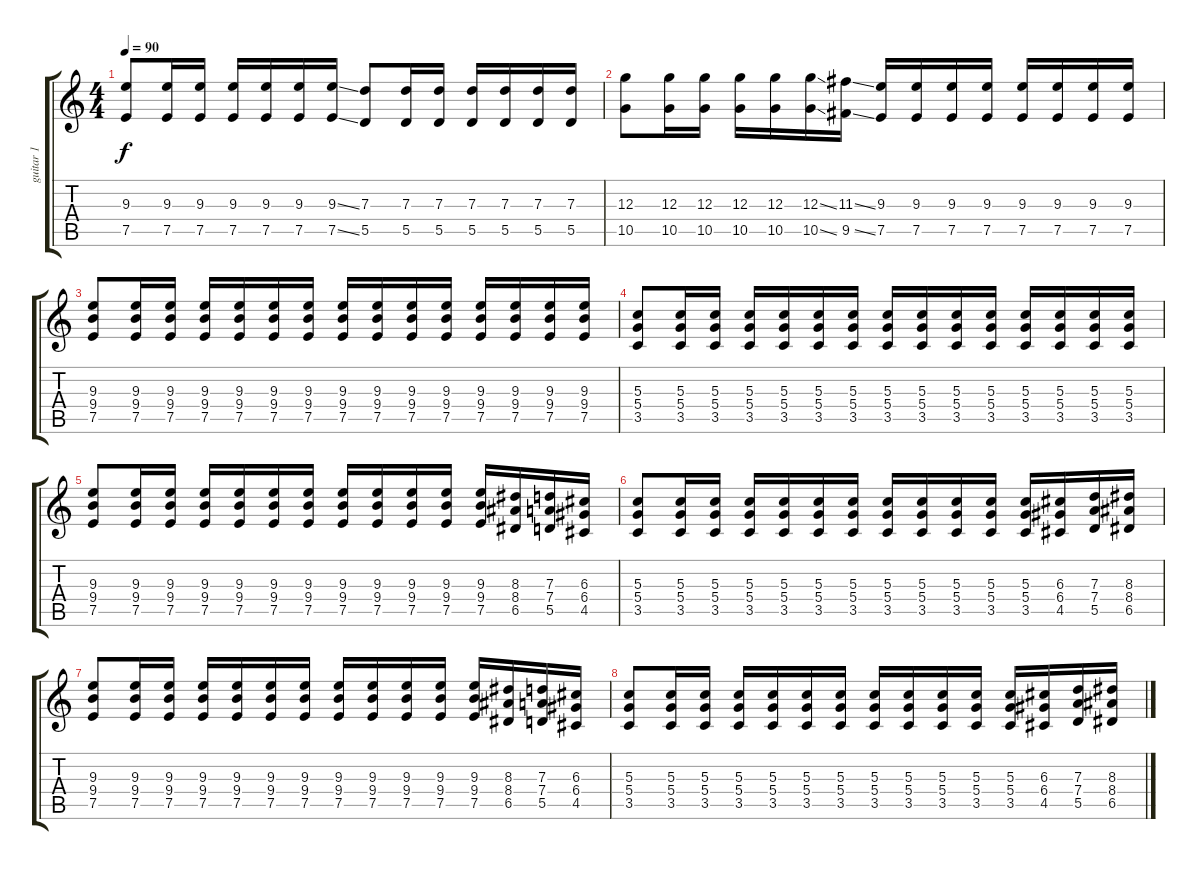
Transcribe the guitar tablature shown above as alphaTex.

\track ("guitar 1" "guitar 1") {instrument overdrivenguitar}
\staff {score tabs}
\tuning (E4 B3 G3 D3 A2 E2) {hide}
\ts (4 4)
\tempo 90
\clef g2
\ks c
(9.3 7.5).8{dy f} (9.3 7.5).16 (9.3 7.5).16 (9.3 7.5).16 (9.3 7.5).16 (9.3 7.5).16 (9.3{ss} 7.5{ss}).16 (7.3 5.5).8 (7.3 5.5).16 (7.3 5.5).16 (7.3 5.5).16 (7.3 5.5).16 (7.3 5.5).16 (7.3 5.5).16 |
(12.3 10.5).8 (12.3 10.5).16 (12.3 10.5).16 (12.3 10.5).16 (12.3 10.5).16 (12.3{ss} 10.5{ss}).16 (11.3{ss} 9.5{ss}).16 (9.3 7.5).16 (9.3 7.5).16 (9.3 7.5).16 (9.3 7.5).16 (9.3 7.5).16 (9.3 7.5).16 (9.3 7.5).16 (9.3 7.5).16 |
(9.3 9.4 7.5).8 (9.3 9.4 7.5).16 (9.3 9.4 7.5).16 (9.3 9.4 7.5).16 (9.3 9.4 7.5).16 (9.3 9.4 7.5).16 (9.3 9.4 7.5).16 (9.3 9.4 7.5).16 (9.3 9.4 7.5).16 (9.3 9.4 7.5).16 (9.3 9.4 7.5).16 (9.3 9.4 7.5).16 (9.3 9.4 7.5).16 (9.3 9.4 7.5).16 (9.3 9.4 7.5).16 |
(5.3 5.4 3.5).8 (5.3 5.4 3.5).16 (5.3 5.4 3.5).16 (5.3 5.4 3.5).16 (5.3 5.4 3.5).16 (5.3 5.4 3.5).16 (5.3 5.4 3.5).16 (5.3 5.4 3.5).16 (5.3 5.4 3.5).16 (5.3 5.4 3.5).16 (5.3 5.4 3.5).16 (5.3 5.4 3.5).16 (5.3 5.4 3.5).16 (5.3 5.4 3.5).16 (5.3 5.4 3.5).16 |
(9.3 9.4 7.5).8 (9.3 9.4 7.5).16 (9.3 9.4 7.5).16 (9.3 9.4 7.5).16 (9.3 9.4 7.5).16 (9.3 9.4 7.5).16 (9.3 9.4 7.5).16 (9.3 9.4 7.5).16 (9.3 9.4 7.5).16 (9.3 9.4 7.5).16 (9.3 9.4 7.5).16 (9.3 9.4 7.5).16 (8.3 8.4 6.5).16 (7.3 7.4 5.5).16 (6.3 6.4 4.5).16 |
(5.3 5.4 3.5).8 (5.3 5.4 3.5).16 (5.3 5.4 3.5).16 (5.3 5.4 3.5).16 (5.3 5.4 3.5).16 (5.3 5.4 3.5).16 (5.3 5.4 3.5).16 (5.3 5.4 3.5).16 (5.3 5.4 3.5).16 (5.3 5.4 3.5).16 (5.3 5.4 3.5).16 (5.3 5.4 3.5).16 (6.3 6.4 4.5).16 (7.3 7.4 5.5).16 (8.3 8.4 6.5).16 |
(9.3 9.4 7.5).8 (9.3 9.4 7.5).16 (9.3 9.4 7.5).16 (9.3 9.4 7.5).16 (9.3 9.4 7.5).16 (9.3 9.4 7.5).16 (9.3 9.4 7.5).16 (9.3 9.4 7.5).16 (9.3 9.4 7.5).16 (9.3 9.4 7.5).16 (9.3 9.4 7.5).16 (9.3 9.4 7.5).16 (8.3 8.4 6.5).16 (7.3 7.4 5.5).16 (6.3 6.4 4.5).16 |
(5.3 5.4 3.5).8 (5.3 5.4 3.5).16 (5.3 5.4 3.5).16 (5.3 5.4 3.5).16 (5.3 5.4 3.5).16 (5.3 5.4 3.5).16 (5.3 5.4 3.5).16 (5.3 5.4 3.5).16 (5.3 5.4 3.5).16 (5.3 5.4 3.5).16 (5.3 5.4 3.5).16 (5.3 5.4 3.5).16 (6.3 6.4 4.5).16 (7.3 7.4 5.5).16 (8.3 8.4 6.5).16
